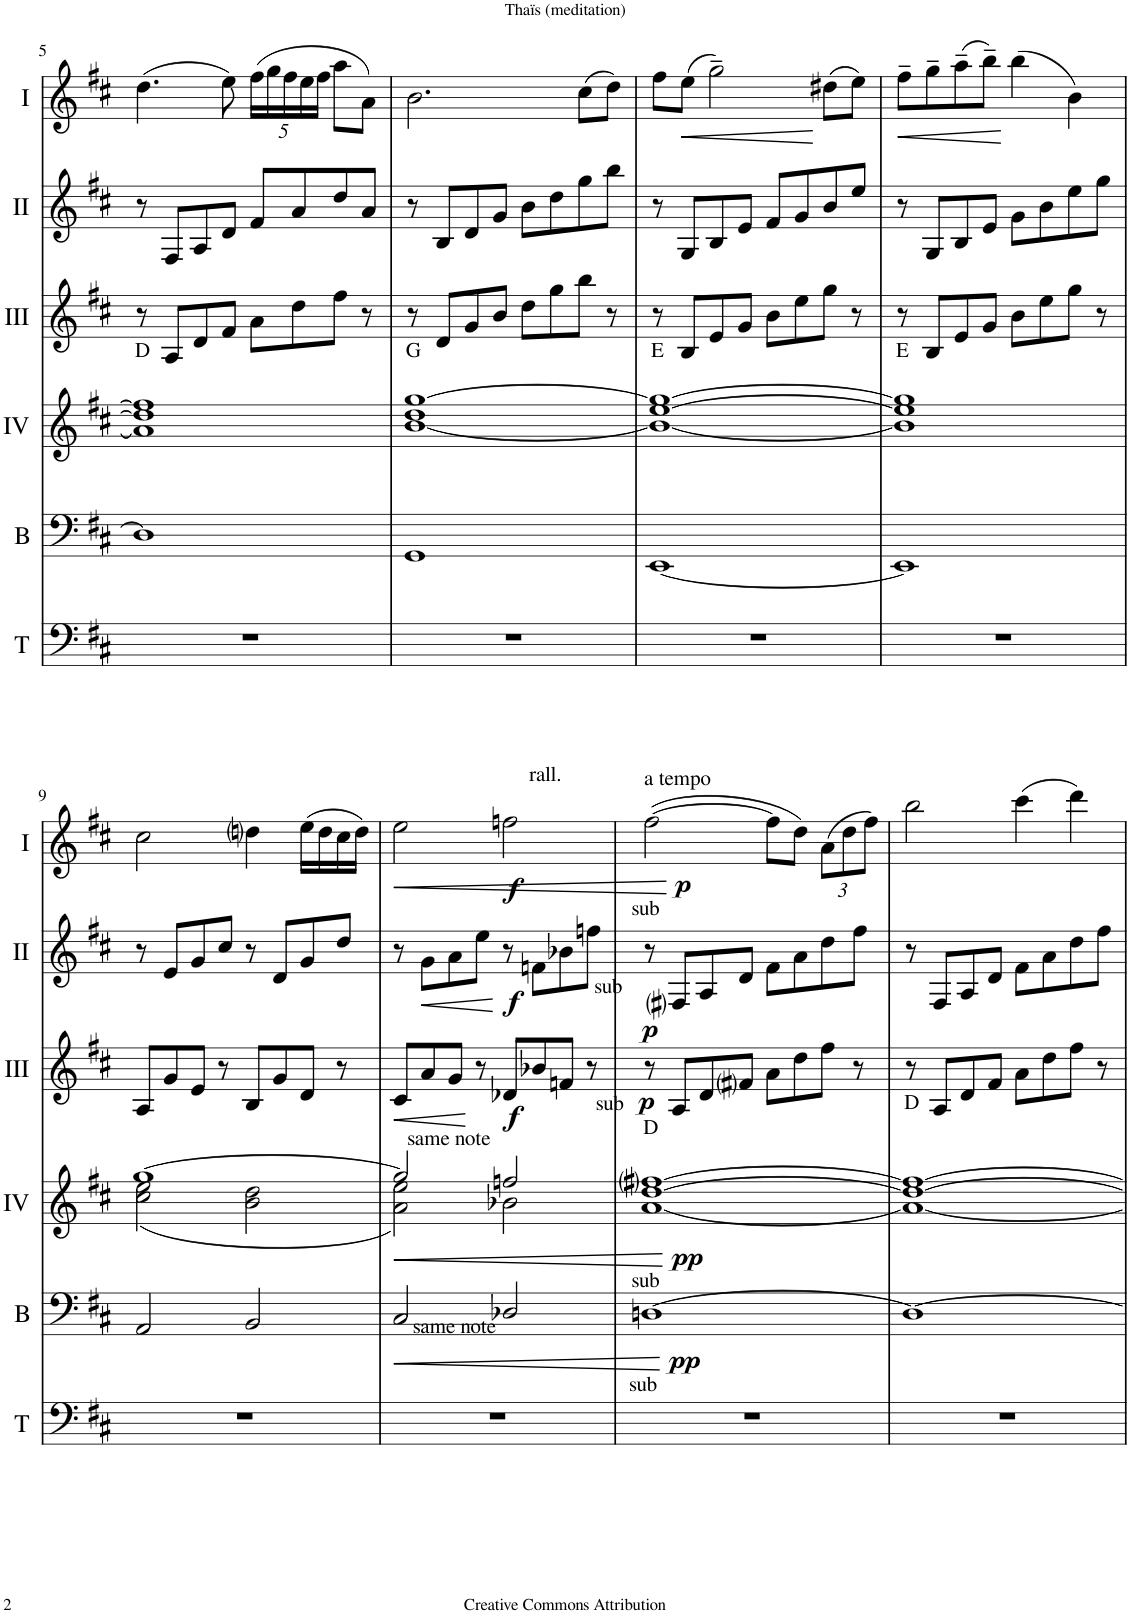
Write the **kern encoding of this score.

**kern	**kern	**dynam	**kern	**dynam	**kern	**dynam	**kern	**dynam	**kern	**dynam
*part6	*part5	*part5	*part4	*part4	*part3	*part3	*part2	*part2	*part1	*part1
*staff6	*staff5	*staff5	*staff4	*staff4	*staff3	*staff3	*staff2	*staff2	*staff1	*staff1
*I"Timp.	*I"Bas	*	*I"Acc. 4	*	*I"Acc. 3	*	*I"Acc. 2	*	*I"Acc. 1	*
*I'T	*I'B	*	*	*	*	*	*	*	*	*
!!LO:PB:g=z
*clefF4	*clefF4	*	*clefG2	*	*clefG2	*	*clefG2	*	*clefG2	*
*	*Trd7c12	*	*Trd7c12	*	*Trd7c12	*	*	*	*	*
*k[f#c#]	*k[f#c#]	*	*k[f#c#]	*	*k[f#c#]	*	*k[f#c#]	*	*k[f#c#]	*
*M4/4	*M4/4	*	*M4/4	*	*M4/4	*	*M4/4	*	*M4/4	*
*met(c)	*met(c)	*	*met(c)	*	*met(c)	*	*met(c)	*	*met(c)	*
=5	=5	=5	=5	=5	=5	=5	=5	=5	=5	=5
!	!	!	!	!	!LO:TX:b:t=D	!	!	!	!	!
1r	1D]	.	1a] 1dd] 1ff#]	.	8r	.	8r	.	(4.dd\	.
.	.	.	.	.	8A/L	.	8F#/L	.	.	.
.	.	.	.	.	8d/	.	8A/	.	.	.
.	.	.	.	.	8f#/J	.	8d/J	.	8ee\)	.
*	*	*	*	*	*	*	*	*	*Xbrackettup	*
.	.	.	.	.	8a\L	.	8f#/L	.	(20ff#\LL	.
.	.	.	.	.	.	.	.	.	20gg\	.
.	.	.	.	.	.	.	.	.	20ff#\	.
.	.	.	.	.	8dd\	.	8a/	.	.	.
.	.	.	.	.	.	.	.	.	20ee\	.
.	.	.	.	.	.	.	.	.	20ff#\JJ	.
.	.	.	.	.	8ff#\J	.	8dd/	.	8aa\L	.
.	.	.	.	.	8r	.	8a/J	.	8a\J)	.
=6	=6	=6	=6	=6	=6	=6	=6	=6	=6	=6
!	!	!	!	!	!LO:TX:b:t=G	!	!	!	!	!
1r	1GG	.	[1b 1dd [1gg	.	8r	.	8r	.	2.b\	.
.	.	.	.	.	8d/L	.	8B/L	.	.	.
.	.	.	.	.	8g/	.	8d/	.	.	.
.	.	.	.	.	8b/J	.	8g/J	.	.	.
.	.	.	.	.	8dd\L	.	8b\L	.	.	.
.	.	.	.	.	8gg\	.	8dd\	.	.	.
.	.	.	.	.	8bb\J	.	8gg\	.	(8cc#\L	.
.	.	.	.	.	8r	.	8bb\J	.	8dd\J)	.
=7	=7	=7	=7	=7	=7	=7	=7	=7	=7	=7
!	!	!	!	!	!LO:TX:b:t=E	!	!	!	!	!
1r	[1EE	.	1b_ [1ee 1gg_	.	8r	.	8r	.	8ff#\L	.
!	!	!	!	!	!	!	!	!	!	!LO:HP:b
.	.	.	.	.	8B/L	.	8G/L	.	(8ee\J	<
.	.	.	.	.	8e/	.	8B/	.	2gg~\)	.
.	.	.	.	.	8g/J	.	8e/J	.	.	.
.	.	.	.	.	8b\L	.	8f#/L	.	.	.
.	.	.	.	.	8ee\	.	8g/	.	.	.
.	.	.	.	.	8gg\J	.	8b/	.	(8dd#X\L	[
.	.	.	.	.	8r	.	8ee/J	.	8ee\J)	.
=8	=8	=8	=8	=8	=8	=8	=8	=8	=8	=8
!	!	!	!	!	!LO:TX:b:t=E	!	!	!	!	!
!	!	!	!	!	!	!	!	!	!	!LO:HP:b
1r	1EE]	.	1b] 1ee] 1gg]	.	8r	.	8r	.	8ff#~\L	<
.	.	.	.	.	8B/L	.	8G/L	.	8gg~\	.
.	.	.	.	.	8e/	.	8B/	.	(8aa~\	.
.	.	.	.	.	8g/J	.	8e/J	.	8bb~\J)	.
.	.	.	.	.	8b\L	.	8g\L	.	(4bb\	[
.	.	.	.	.	8ee\	.	8b\	.	.	.
.	.	.	.	.	8gg\J	.	8ee\	.	4b\)	.
.	.	.	.	.	8r	.	8gg\J	.	.	.
!!LO:LB:g=z
=9	=9	=9	=9	=9	=9	=9	=9	=9	=9	=9
*	*	*	*^	*	*	*	*	*	*	*
1r	2AA/	.	[1gg	(2cc#\ 2ee\	.	8A/L	.	8r	.	2cc#\	.
.	.	.	.	.	.	8g/	.	8e/L	.	.	.
.	.	.	.	.	.	8e/J	.	8g/	.	.	.
.	.	.	.	.	.	8r	.	8cc#/J	.	.	.
.	2BB/	.	.	2b\ 2dd\	.	8B/L	.	8r	.	4ddni\	.
.	.	.	.	.	.	8g/	.	8d/L	.	.	.
.	.	.	.	.	.	8d/J	.	8g/	.	(16ee\LL	.
.	.	.	.	.	.	.	.	.	.	16dd\	.
.	.	.	.	.	.	8r	.	8dd/J	.	16cc#\	.
.	.	.	.	.	.	.	.	.	.	16dd\JJ)	.
=10	=10	=10	=10	=10	=10	=10	=10	=10	=10	=10	=10
!	!	!LO:HP:b	!	!	!LO:HP:b	!	!LO:HP:b	!	!	!	!LO:HP:b
1r	2C#/	<	2gg/]	2a\ 2ee\)	<	8c#/L	<	8r	.	2ee\	<
!	!	!	!	!	!	!	!	!	!LO:HP:b	!	!
.	.	.	.	.	.	8a/	.	8g\L	<	.	.
.	.	.	.	.	.	8g/J	.	8a\	.	.	.
.	.	.	.	.	.	8r	[	8ee\J	.	.	.
!	!	!	!	!	!	!	!	!	!	!LO:TX:a:t=rall.	!
!	!	!	!	!	!	!LO:TX:b:t=same note	!	!	!	!	!
!	!LO:TX:a:t=same note	!	!	!	!	!	!	!	!	!	!
!	!	!	!	!	!	!	!LO:DY:b	!	!LO:DY:n=1:b	!	!LO:DY:b
.	2D-X/	.	2ffn/	2b-X\	.	8d-X/L	f	8r	[ f	2ffn\	f
.	.	.	.	.	.	8b-X/	.	8fn\L	.	.	.
.	.	.	.	.	.	8fn/J	.	8b-X\	.	.	.
.	.	.	.	.	.	8r	.	8ffn\J	.	.	.
*	*	*	*v	*v	*	*	*	*	*	*	*
.	.	[	.	[	.	.	.	.	.	[
=11	=11	=11	=11	=11	=11	=11	=11	=11	=11	=11
!	!	!	!	!	!	!	!	!	!LO:TX:a:t=a tempo	!
!	!	!	!	!	!	!	!	!	!LO:TX:b:t=sub	!
!	!	!	!	!	!	!	!LO:TX:b:t=sub	!	!	!
!	!	!	!	!	!LO:TX:b:t=D	!	!	!	!	!
!	!	!	!	!	!LO:TX:b:t=sub	!	!	!	!	!
!	!	!	!LO:TX:b:t=sub	!	!	!	!	!	!	!
!	!LO:TX:b:t=sub	!	!	!	!	!	!	!	!	!
!	!	!LO:DY:b	!	!LO:DY:b	!	!LO:DY:b	!	!LO:DY:b	!	!LO:DY:b
1r	[1Dn	pp	[1a [1dd [1ff#i	pp	8r	p	8r	p	([2ff#\	p
.	.	.	.	.	8A/L	.	8F#i/L	.	.	.
.	.	.	.	.	8d/	.	8A/	.	.	.
.	.	.	.	.	8f#i/J	.	8d/J	.	.	.
.	.	.	.	.	8a\L	.	8f#\L	.	8ff#\L]	.
.	.	.	.	.	8dd\	.	8a\	.	8dd\J)	.
.	.	.	.	.	8ff#\J	.	8dd\	.	(12a\L	.
.	.	.	.	.	.	.	.	.	12dd\	.
.	.	.	.	.	8r	.	8ff#\J	.	.	.
.	.	.	.	.	.	.	.	.	12ff#\J)	.
=12	=12	=12	=12	=12	=12	=12	=12	=12	=12	=12
!	!	!	!	!	!LO:TX:b:t=D	!	!	!	!	!
1r	1D_	.	1a_ 1dd_ 1ff#_	.	8r	.	8r	.	2bb\	.
.	.	.	.	.	8A/L	.	8F#/L	.	.	.
.	.	.	.	.	8d/	.	8A/	.	.	.
.	.	.	.	.	8f#/J	.	8d/J	.	.	.
.	.	.	.	.	8a\L	.	8f#\L	.	(4ccc#\	.
.	.	.	.	.	8dd\	.	8a\	.	.	.
.	.	.	.	.	8ff#\J	.	8dd\	.	4ddd\)	.
.	.	.	.	.	8r	.	8ff#\J	.	.	.
=	=	=	=	=	=	=	=	=	=	=
*-	*-	*-	*-	*-	*-	*-	*-	*-	*-	*-
